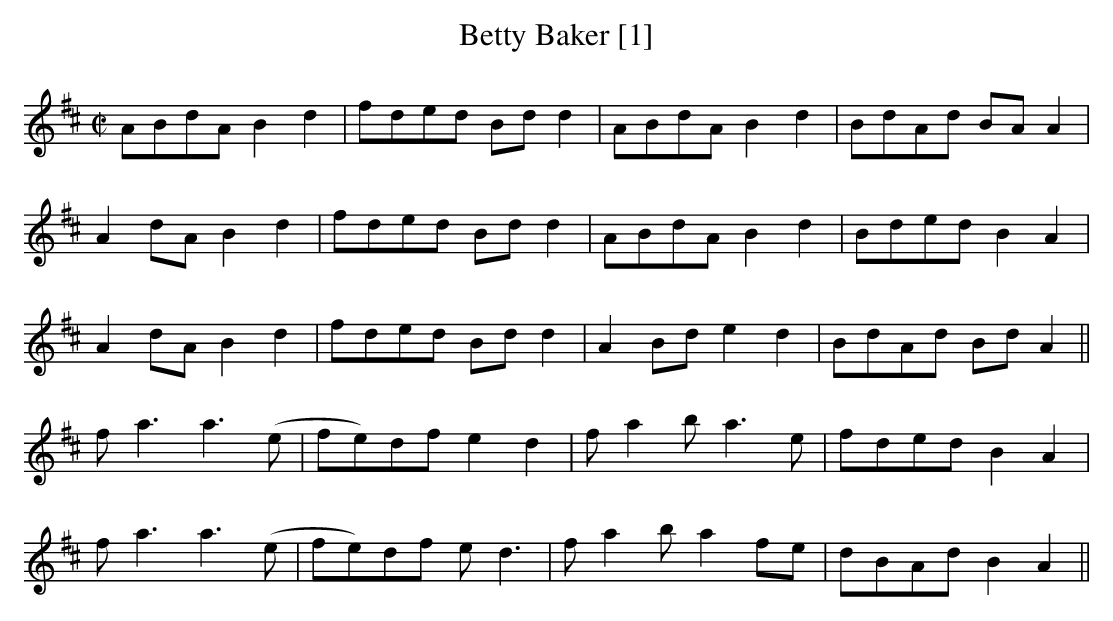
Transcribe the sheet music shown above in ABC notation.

X:1
T:Betty Baker [1]
M:C|
L:1/8
K:D
ABdA B2d2|fded Bdd2|ABdA B2d2|BdAd BA A2|
A2dA B2d2|fded Bdd2|ABdA B2d2|Bded B2A2|
A2dA B2d2|fded Bd d2|A2Bd e2d2|BdAd Bd A2||
fa3 a3(e|fe)df e2d2|fa2b a3e|fded B2A2|
fa3 a3(e|fe)df ed3|fa2b a2fe|dBAd  B2A2||
